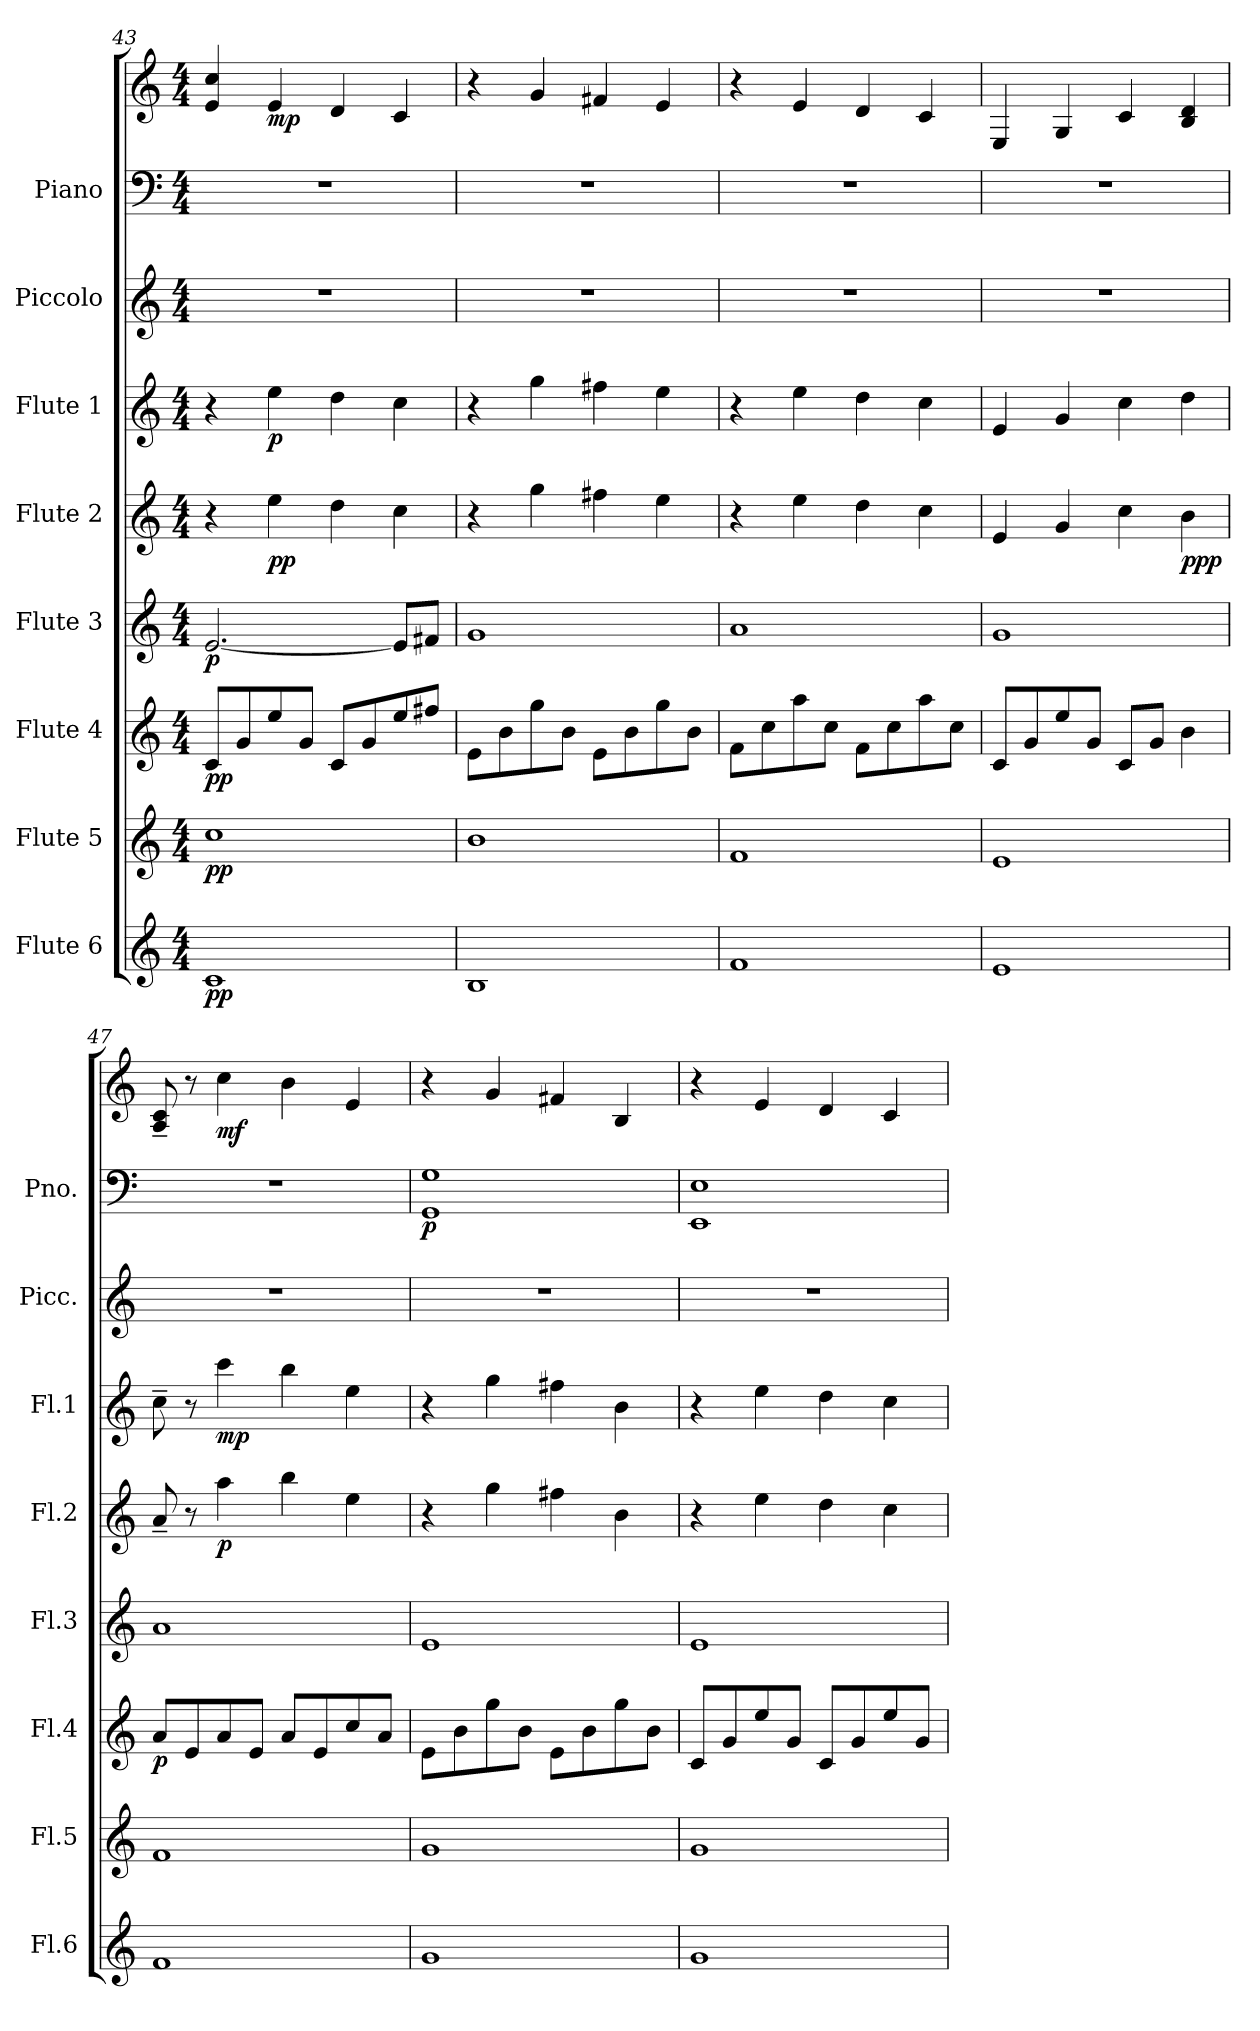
**kern	**dynam	**kern	**dynam	**kern	**dynam	**kern	**dynam	**kern	**dynam	**kern	**dynam	**kern	**kern	**kern	**dynam
*part8	*part8	*part7	*part7	*part6	*part6	*part5	*part5	*part4	*part4	*part3	*part3	*part2	*part1	*part1	*part1
*staff9	*staff9	*staff8	*staff8	*staff7	*staff7	*staff6	*staff6	*staff5	*staff5	*staff4	*staff4	*staff3	*staff2	*staff1	*staff1/2
*I"Flute 6	*	*I"Flute 5	*	*I"Flute 4	*	*I"Flute 3	*	*I"Flute 2	*	*I"Flute 1	*	*I"Piccolo	*I"Piano	*	*
*I'Fl.6	*	*I'Fl.5	*	*I'Fl.4	*	*I'Fl.3	*	*I'Fl.2	*	*I'Fl.1	*	*I'Picc.	*I'Pno.	*	*
!!LO:PB:g=z
*clefG2	*	*clefG2	*	*clefG2	*	*clefG2	*	*clefG2	*	*clefG2	*	*clefG2	*clefF4	*clefG2	*
*	*	*	*	*	*	*	*	*	*	*	*	*ITrd-7c-12	*	*	*
*k[]	*	*k[]	*	*k[]	*	*k[]	*	*k[]	*	*k[]	*	*k[]	*k[]	*k[]	*
*M4/4	*	*M4/4	*	*M4/4	*	*M4/4	*	*M4/4	*	*M4/4	*	*M4/4	*M4/4	*M4/4	*
=43	=43	=43	=43	=43	=43	=43	=43	=43	=43	=43	=43	=43	=43	=43	=43
!	!LO:DY:b	!	!LO:DY:b	!	!LO:DY:b	!	!LO:DY:b	!	!	!	!	!	!	!	!
1c	pp	1cc	pp	8c/L	pp	[2.e/	p	4r	.	4r	.	1r	1r	4e/ 4cc/	.
.	.	.	.	8g/	.	.	.	.	.	.	.	.	.	.	.
!	!	!	!	!	!	!	!	!	!LO:DY:b	!	!LO:DY:b	!	!	!	!LO:DY:b
.	.	.	.	8ee/	.	.	.	4ee\	pp	4ee\	p	.	.	4e/	mp
.	.	.	.	8g/J	.	.	.	.	.	.	.	.	.	.	.
.	.	.	.	8c/L	.	.	.	4dd\	.	4dd\	.	.	.	4d/	.
.	.	.	.	8g/	.	.	.	.	.	.	.	.	.	.	.
.	.	.	.	8ee/	.	8e/L]	.	4cc\	.	4cc\	.	.	.	4c/	.
.	.	.	.	8ff#X/J	.	8f#X/J	.	.	.	.	.	.	.	.	.
=44	=44	=44	=44	=44	=44	=44	=44	=44	=44	=44	=44	=44	=44	=44	=44
1B	.	1b	.	8e\L	.	1g	.	4r	.	4r	.	1r	1r	4r	.
.	.	.	.	8b\	.	.	.	.	.	.	.	.	.	.	.
.	.	.	.	8gg\	.	.	.	4gg\	.	4gg\	.	.	.	4g/	.
.	.	.	.	8b\J	.	.	.	.	.	.	.	.	.	.	.
.	.	.	.	8e\L	.	.	.	4ff#X\	.	4ff#X\	.	.	.	4f#X/	.
.	.	.	.	8b\	.	.	.	.	.	.	.	.	.	.	.
.	.	.	.	8gg\	.	.	.	4ee\	.	4ee\	.	.	.	4e/	.
.	.	.	.	8b\J	.	.	.	.	.	.	.	.	.	.	.
=45	=45	=45	=45	=45	=45	=45	=45	=45	=45	=45	=45	=45	=45	=45	=45
1f	.	1f	.	8f\L	.	1a	.	4r	.	4r	.	1r	1r	4r	.
.	.	.	.	8cc\	.	.	.	.	.	.	.	.	.	.	.
.	.	.	.	8aa\	.	.	.	4ee\	.	4ee\	.	.	.	4e/	.
.	.	.	.	8cc\J	.	.	.	.	.	.	.	.	.	.	.
.	.	.	.	8f\L	.	.	.	4dd\	.	4dd\	.	.	.	4d/	.
.	.	.	.	8cc\	.	.	.	.	.	.	.	.	.	.	.
.	.	.	.	8aa\	.	.	.	4cc\	.	4cc\	.	.	.	4c/	.
.	.	.	.	8cc\J	.	.	.	.	.	.	.	.	.	.	.
=46	=46	=46	=46	=46	=46	=46	=46	=46	=46	=46	=46	=46	=46	=46	=46
1e	.	1e	.	8c/L	.	1g	.	4e/	.	4e/	.	1r	1r	4E/	.
.	.	.	.	8g/	.	.	.	.	.	.	.	.	.	.	.
.	.	.	.	8ee/	.	.	.	4g/	.	4g/	.	.	.	4G/	.
.	.	.	.	8g/J	.	.	.	.	.	.	.	.	.	.	.
.	.	.	.	8c/L	.	.	.	4cc\	.	4cc\	.	.	.	4c/	.
.	.	.	.	8g/J	.	.	.	.	.	.	.	.	.	.	.
!	!	!	!	!	!	!	!	!	!LO:DY:b	!	!	!	!	!	!
.	.	.	.	4b\	.	.	.	4b\	ppp	4dd\	.	.	.	4B/ 4d/	.
=47	=47	=47	=47	=47	=47	=47	=47	=47	=47	=47	=47	=47	=47	=47	=47
!	!	!	!	!	!LO:DY:b	!	!	!	!	!	!	!	!	!	!
1f	.	1f	.	8a/L	p	1a	.	8a~/	.	8cc~\	.	1r	1r	8A/~ 8c/~	.
.	.	.	.	8e/	.	.	.	8r	.	8r	.	.	.	8r	.
!	!	!	!	!	!	!	!	!	!LO:DY:b	!	!LO:DY:b	!	!	!	!LO:DY:b
.	.	.	.	8a/	.	.	.	4aa\	p	4ccc\	mp	.	.	4cc\	mf
.	.	.	.	8e/J	.	.	.	.	.	.	.	.	.	.	.
.	.	.	.	8a/L	.	.	.	4bb\	.	4bb\	.	.	.	4b\	.
.	.	.	.	8e/	.	.	.	.	.	.	.	.	.	.	.
.	.	.	.	8cc/	.	.	.	4ee\	.	4ee\	.	.	.	4e/	.
.	.	.	.	8a/J	.	.	.	.	.	.	.	.	.	.	.
!!LO:PB:g=z
=48	=48	=48	=48	=48	=48	=48	=48	=48	=48	=48	=48	=48	=48	=48	=48
!	!	!	!	!	!	!	!	!	!	!	!	!	!	!	!LO:DY:b=2
1g	.	1g	.	8e\L	.	1e	.	4r	.	4r	.	1r	1GG 1G	4r	p
.	.	.	.	8b\	.	.	.	.	.	.	.	.	.	.	.
.	.	.	.	8gg\	.	.	.	4gg\	.	4gg\	.	.	.	4g/	.
.	.	.	.	8b\J	.	.	.	.	.	.	.	.	.	.	.
.	.	.	.	8e\L	.	.	.	4ff#X\	.	4ff#X\	.	.	.	4f#X/	.
.	.	.	.	8b\	.	.	.	.	.	.	.	.	.	.	.
.	.	.	.	8gg\	.	.	.	4b\	.	4b\	.	.	.	4B/	.
.	.	.	.	8b\J	.	.	.	.	.	.	.	.	.	.	.
=49	=49	=49	=49	=49	=49	=49	=49	=49	=49	=49	=49	=49	=49	=49	=49
1g	.	1g	.	8c/L	.	1e	.	4r	.	4r	.	1r	1EE 1E	4r	.
.	.	.	.	8g/	.	.	.	.	.	.	.	.	.	.	.
.	.	.	.	8ee/	.	.	.	4ee\	.	4ee\	.	.	.	4e/	.
.	.	.	.	8g/J	.	.	.	.	.	.	.	.	.	.	.
.	.	.	.	8c/L	.	.	.	4dd\	.	4dd\	.	.	.	4d/	.
.	.	.	.	8g/	.	.	.	.	.	.	.	.	.	.	.
.	.	.	.	8ee/	.	.	.	4cc\	.	4cc\	.	.	.	4c/	.
.	.	.	.	8g/J	.	.	.	.	.	.	.	.	.	.	.
=	=	=	=	=	=	=	=	=	=	=	=	=	=	=	=
*-	*-	*-	*-	*-	*-	*-	*-	*-	*-	*-	*-	*-	*-	*-	*-
